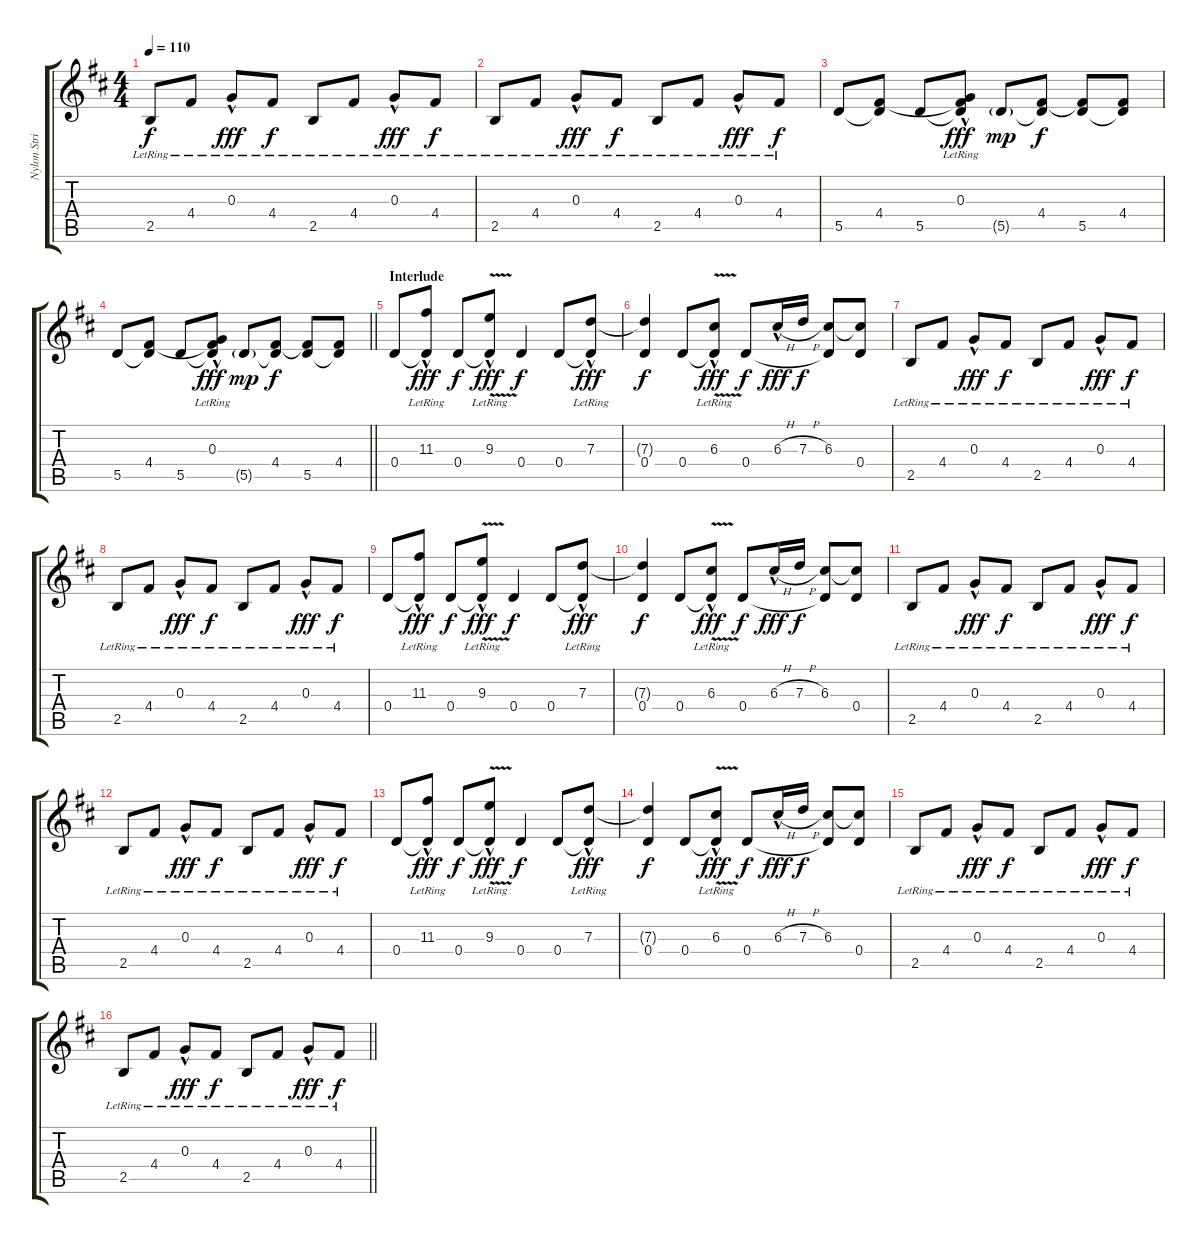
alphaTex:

\track ("Nylon Stringed Acoustic" "Nylon Stri") {instrument acousticguitarnylon}
\staff {score tabs}
\tuning (E4 B3 G3 D3 A2 E2) {hide}
\ts (4 4)
\tempo 110
\clef g2
\ks d
2.5{lr}.8{dy f} 4.4{lr}.8 0.3{hac lr}.8{dy fff} 4.4{lr}.8{dy f} 2.5{lr}.8 4.4{lr}.8 0.3{hac lr}.8{dy fff} 4.4{lr}.8{dy f} |
2.5{lr}.8 4.4{lr}.8 0.3{hac lr}.8{dy fff} 4.4{lr}.8{dy f} 2.5{lr}.8 4.4{lr}.8 0.3{hac lr}.8{dy fff} 4.4{lr}.8{dy f} |
5.5.8 (4.4 5.5{t}).8 5.5.8 (0.3{hac lr} 4.4{t} 5.5{t}).8{dy fff} 5.5{g}.8{dy mp} (4.4 5.5{t}).8{dy f} (4.4{t} 5.5).8 (4.4 5.5{t}).8 |
\barLineRight lightlight
5.5.8 (4.4 5.5{t}).8 5.5.8 (0.3{hac lr} 4.4{t} 5.5{t}).8{dy fff} 5.5{g}.8{dy mp} (4.4 5.5{t}).8{dy f} (4.4{t} 5.5).8 (4.4 5.5{t}).8 |
\section ("" "Interlude")
0.4.8 (11.3{hac lr} 0.4{t}).8{dy fff} 0.4.8{dy f} (9.3{v hac lr} 0.4{t}).8{dy fff} 0.4.4{dy f} 0.4.8 (7.3{hac lr} 0.4{t}).8{dy fff} |
(7.3{t} 0.4).4{dy f} 0.4.8 (6.3{v hac lr} 0.4{t}).8{dy fff} 0.4.8{dy f} 6.3{h hac}.16{dy fff} 7.3{h}.16{dy f} (6.3 0.4{t}).8 (6.3{t} 0.4).8 |
2.5{lr}.8 4.4{lr}.8 0.3{hac lr}.8{dy fff} 4.4{lr}.8{dy f} 2.5{lr}.8 4.4{lr}.8 0.3{hac lr}.8{dy fff} 4.4{lr}.8{dy f} |
2.5{lr}.8 4.4{lr}.8 0.3{hac lr}.8{dy fff} 4.4{lr}.8{dy f} 2.5{lr}.8 4.4{lr}.8 0.3{hac lr}.8{dy fff} 4.4{lr}.8{dy f} |
0.4.8 (11.3{hac lr} 0.4{t}).8{dy fff} 0.4.8{dy f} (9.3{v hac lr} 0.4{t}).8{dy fff} 0.4.4{dy f} 0.4.8 (7.3{hac lr} 0.4{t}).8{dy fff} |
(7.3{t} 0.4).4{dy f} 0.4.8 (6.3{v hac lr} 0.4{t}).8{dy fff} 0.4.8{dy f} 6.3{h hac}.16{dy fff} 7.3{h}.16{dy f} (6.3 0.4{t}).8 (6.3{t} 0.4).8 |
2.5{lr}.8 4.4{lr}.8 0.3{hac lr}.8{dy fff} 4.4{lr}.8{dy f} 2.5{lr}.8 4.4{lr}.8 0.3{hac lr}.8{dy fff} 4.4{lr}.8{dy f} |
2.5{lr}.8 4.4{lr}.8 0.3{hac lr}.8{dy fff} 4.4{lr}.8{dy f} 2.5{lr}.8 4.4{lr}.8 0.3{hac lr}.8{dy fff} 4.4{lr}.8{dy f} |
0.4.8 (11.3{hac lr} 0.4{t}).8{dy fff} 0.4.8{dy f} (9.3{v hac lr} 0.4{t}).8{dy fff} 0.4.4{dy f} 0.4.8 (7.3{hac lr} 0.4{t}).8{dy fff} |
(7.3{t} 0.4).4{dy f} 0.4.8 (6.3{v hac lr} 0.4{t}).8{dy fff} 0.4.8{dy f} 6.3{h hac}.16{dy fff} 7.3{h}.16{dy f} (6.3 0.4{t}).8 (6.3{t} 0.4).8 |
2.5{lr}.8 4.4{lr}.8 0.3{hac lr}.8{dy fff} 4.4{lr}.8{dy f} 2.5{lr}.8 4.4{lr}.8 0.3{hac lr}.8{dy fff} 4.4{lr}.8{dy f} |
\barLineRight lightlight
2.5{lr}.8 4.4{lr}.8 0.3{hac lr}.8{dy fff} 4.4{lr}.8{dy f} 2.5{lr}.8 4.4{lr}.8 0.3{hac lr}.8{dy fff} 4.4{lr}.8{dy f}
